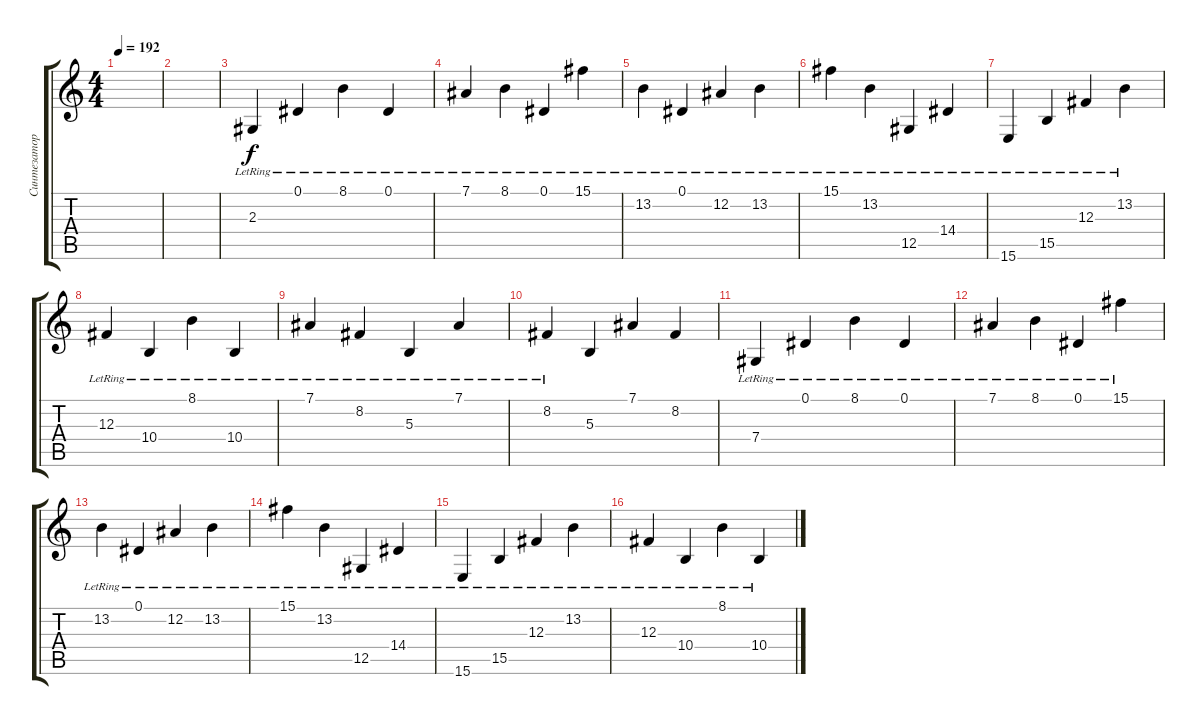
\track ("Синтезатор" "Синтезатор") {instrument synthstrings2}
\staff {score tabs}
\tuning (Eb4 Bb3 Gb3 Db3 Ab2 Db2) {hide}
\ts (4 4)
\tempo 192
\clef g2
\ks c
|
|
2.3{lr}.4{balance 12 instrument electricgrandpiano} 0.1{lr}.4 8.1{lr}.4 0.1{lr}.4 |
7.1{lr}.4 8.1{lr}.4 0.1{lr}.4 15.1{lr}.4 |
13.2{lr}.4 0.1{lr}.4 12.2{lr}.4 13.2{lr}.4 |
15.1{lr}.4 13.2{lr}.4 12.5{lr}.4 14.4{lr}.4 |
15.6{lr}.4 15.5{lr}.4 12.3{lr}.4 13.2{lr}.4 |
12.3{lr}.4 10.4{lr}.4 8.1{lr}.4 10.4{lr}.4 |
7.1{lr}.4 8.2{lr}.4 5.3{lr}.4 7.1{lr}.4 |
8.2{lr}.4 5.3.4 7.1.4 8.2.4 |
7.4{lr}.4 0.1{lr}.4 8.1{lr}.4 0.1{lr}.4 |
7.1{lr}.4 8.1{lr}.4 0.1{lr}.4 15.1{lr}.4 |
13.2{lr}.4 0.1{lr}.4 12.2{lr}.4 13.2{lr}.4 |
15.1{lr}.4 13.2{lr}.4 12.5{lr}.4 14.4{lr}.4 |
15.6{lr}.4 15.5{lr}.4 12.3{lr}.4 13.2{lr}.4 |
12.3{lr}.4 10.4{lr}.4 8.1{lr}.4 10.4{lr}.4
